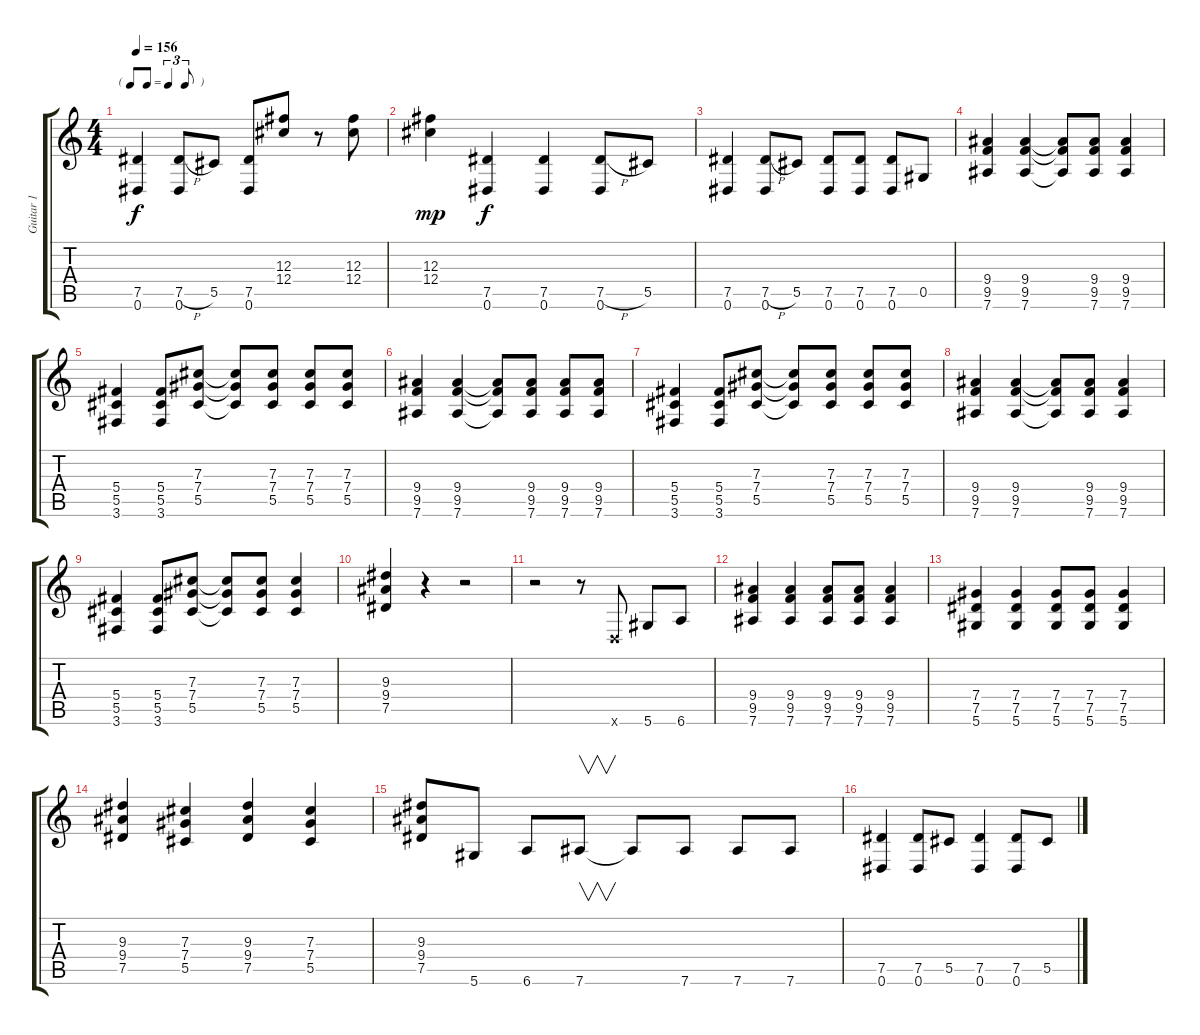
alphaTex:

\track ("Guitar 1" "Guitar 1") {instrument distortionguitar}
\staff {score tabs}
\tuning (Eb4 Bb3 Gb3 Db3 Ab2 Eb2) {hide}
\ts (4 4)
\tf triplet8th
\tempo 156
\clef g2
\ks c
(7.5 0.6).4{dy f} (7.5{h} 0.6).8 5.5.8 (7.5 0.6).8 (12.3 12.4).8 r.8 (12.3 12.4).8 |
(12.3 12.4).4{dy mp} (7.5 0.6).4{dy f} (7.5 0.6).4 (7.5{h} 0.6).8 5.5.8 |
(7.5 0.6).4 (7.5{h} 0.6).8 5.5.8 (7.5 0.6).8 (7.5 0.6).8 (7.5 0.6).8 0.5.8 |
(9.4 9.5 7.6).4 (9.4 9.5 7.6).4 (9.4{t} 9.5{t} 7.6{t}).8 (9.4 9.5 7.6).8 (9.4 9.5 7.6).4 |
(5.4 5.5 3.6).4 (5.4 5.5 3.6).8 (7.3 7.4 5.5).8 (7.3{t} 7.4{t} 5.5{t}).8 (7.3 7.4 5.5).8 (7.3 7.4 5.5).8 (7.3 7.4 5.5).8 |
(9.4 9.5 7.6).4 (9.4 9.5 7.6).4 (9.4{t} 9.5{t} 7.6{t}).8 (9.4 9.5 7.6).8 (9.4 9.5 7.6).8 (9.4 9.5 7.6).8 |
(5.4 5.5 3.6).4 (5.4 5.5 3.6).8 (7.3 7.4 5.5).8 (7.3{t} 7.4{t} 5.5{t}).8 (7.3 7.4 5.5).8 (7.3 7.4 5.5).8 (7.3 7.4 5.5).8 |
(9.4 9.5 7.6).4 (9.4 9.5 7.6).4 (9.4{t} 9.5{t} 7.6{t}).8 (9.4 9.5 7.6).8 (9.4 9.5 7.6).4 |
(5.4 5.5 3.6).4 (5.4 5.5 3.6).8 (7.3 7.4 5.5).8 (7.3{t} 7.4{t} 5.5{t}).8 (7.3 7.4 5.5).8 (7.3 7.4 5.5).4 |
(9.3 9.4 7.5).4 r.4 r.2 |
r.2 r.8 -1.6{x}.8 5.6.8 6.6.8 |
(9.4 9.5 7.6).4 (9.4 9.5 7.6).4 (9.4 9.5 7.6).8 (9.4 9.5 7.6).8 (9.4 9.5 7.6).4 |
(7.4 7.5 5.6).4 (7.4 7.5 5.6).4 (7.4 7.5 5.6).8 (7.4 7.5 5.6).8 (7.4 7.5 5.6).4 |
(9.3 9.4 7.5).4 (7.3 7.4 5.5).4 (9.3 9.4 7.5).4 (7.3 7.4 5.5).4 |
(9.3 9.4 7.5).8 5.6.8 6.6.8 7.6.8{v} 7.6{t}.8 7.6.8 7.6.8 7.6.8 |
(7.5 0.6).4 (7.5 0.6).8 5.5.8 (7.5 0.6).4 (7.5 0.6).8 5.5.8
